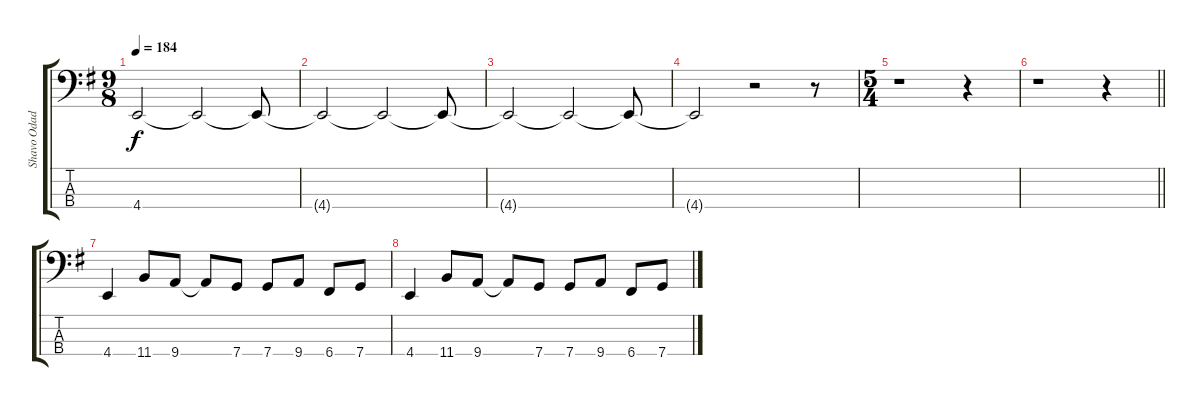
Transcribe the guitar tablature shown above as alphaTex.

\track ("Shavo Odadjian [Bass Guitar]" "Shavo Odad") {instrument electricbassfinger}
\staff {score tabs}
\tuning (F2 C2 G1 C1) {hide}
\ts (9 8)
\tempo 184
\clef f4
\ks eminor
4.4.2{dy f} 4.4{t}.2 4.4{t}.8 |
4.4{t}.2 4.4{t}.2 4.4{t}.8 |
4.4{t}.2 4.4{t}.2 4.4{t}.8 |
4.4{t}.2 r.2 r.8 |
\ts (5 4)
r.1 r.4 |
\barLineRight lightlight
r.1 r.4 |
4.4.4 11.4.8 9.4.8 9.4{t}.8 7.4.8 7.4.8 9.4.8 6.4.8 7.4.8 |
4.4.4 11.4.8 9.4.8 9.4{t}.8 7.4.8 7.4.8 9.4.8 6.4.8 7.4.8
